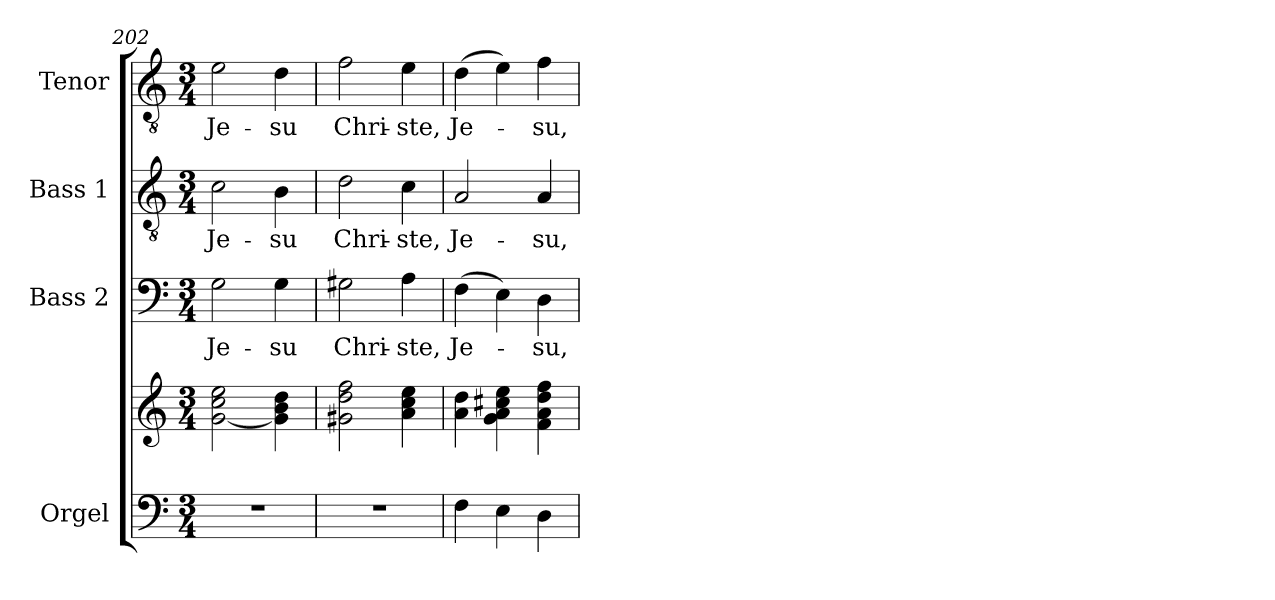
**kern	**kern	**kern	**text	**kern	**text	**kern	**text
*part4	*part4	*part3	*part3	*part2	*part2	*part1	*part1
*staff5	*staff4	*staff3	*staff3	*staff2	*staff2	*staff1	*staff1
*I"Orgel	*	*I"Bass 2	*	*I"Bass 1	*	*I"Tenor	*
*I'Org.	*	*I'B. 2	*	*I'B. 1	*	*I'T.	*
*clefF4	*clefG2	*clefF4	*	*clefGv2	*	*clefGv2	*
*k[]	*k[]	*k[]	*	*k[]	*	*k[]	*
*C:	*C:	*C:	*	*C:	*	*C:	*
*M3/4	*M3/4	*M3/4	*	*M3/4	*	*M3/4	*
=202	=202	=202	=202	=202	=202	=202	=202
!	!	!	!LO:LY:b	!	!LO:LY:b	!	!LO:LY:b
2.r	[<2g\ 2cc\ 2ee\	2G\	Je-	2c\	Je-	2e\	Je-
!	!	!	!LO:LY:b	!	!LO:LY:b	!	!LO:LY:b
.	4g\] 4b\ 4dd\	4G\	-su	4B\	-su	4d\	-su
=203	=203	=203	=203	=203	=203	=203	=203
!	!	!	!LO:LY:b	!	!LO:LY:b	!	!LO:LY:b
2.r	2g#X\ 2dd\ 2ff\	2G#X\	Chri-	2d\	Chri-	2f\	Chri-
!	!	!	!LO:LY:b	!	!LO:LY:b	!	!LO:LY:b
.	4a\ 4cc\ 4ee\	4A\	-ste,	4c\	-ste,	4e\	-ste,
=204	=204	=204	=204	=204	=204	=204	=204
!	!	!	!LO:LY:b	!	!LO:LY:b	!	!LO:LY:b
4F\	4a\ 4dd\	(>4F\	Je-	2A/	Je-	(>4d\	Je-
4E\	4g\ 4a\ 4cc#X\ 4ee\	4E\)	.	.	.	4e\)	.
!	!	!	!LO:LY:b	!	!LO:LY:b	!	!LO:LY:b
4D\	4f\ 4a\ 4dd\ 4ff\	4D\	-su,	4A/	-su,	4f\	-su,
=	=	=	=	=	=	=	=
*-	*-	*-	*-	*-	*-	*-	*-
